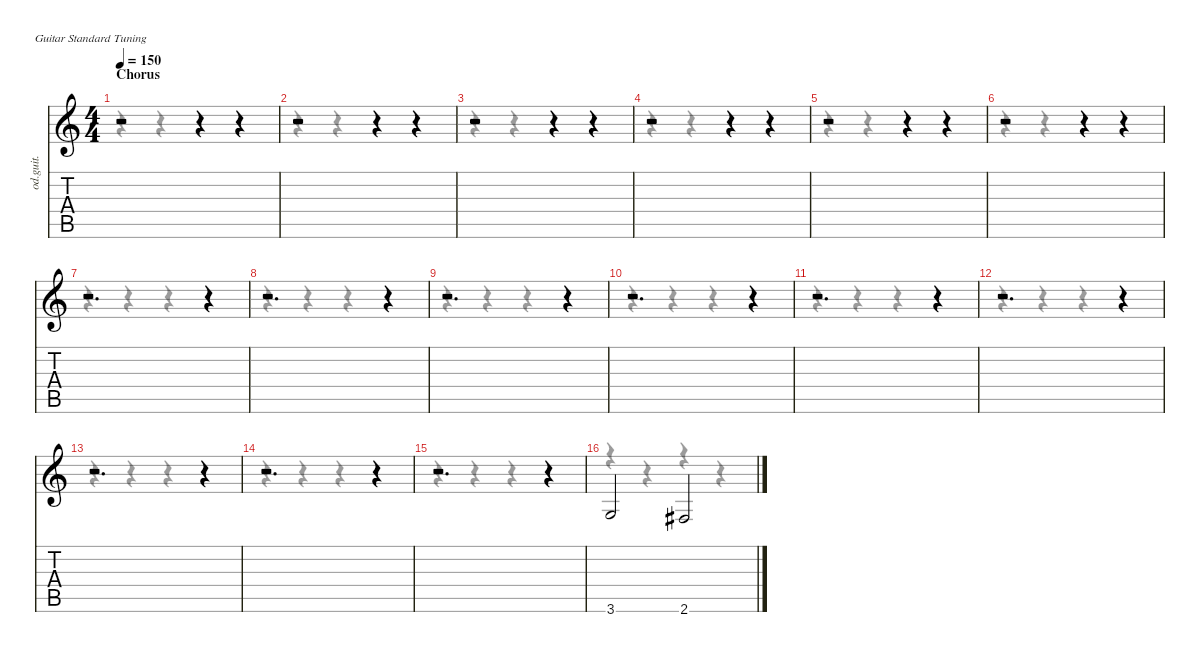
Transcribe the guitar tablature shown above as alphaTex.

\defaultSystemsLayout 4
\hideDynamics
\bracketExtendMode nobrackets
\otherSystemsTrackNameOrientation horizontal
\track ("Gtr OD" "od.guit.") {instrument overdrivenguitar}
\staff {score tabs}
\tuning (E4 B3 G3 D3 A2 E2)
\voice
\ts (4 4)
\section ("" "Chorus")
\tempo 150
\clef g2
\ks c
r.2{dy f beam Up} r.4{beam Up} r.4{beam Up} |
r.2{beam Up} r.4{beam Up} r.4{beam Up} |
r.2{beam Up} r.4{beam Up} r.4{beam Up} |
r.2{beam Up} r.4{beam Up} r.4{beam Up} |
r.2{beam Up} r.4{beam Up} r.4{beam Up} |
r.2{beam Up} r.4{beam Up} r.4{beam Up} |
r.2{d beam Up} r.4{beam Up} |
r.2{d beam Up} r.4{beam Up} |
r.2{d beam Up} r.4{beam Up} |
r.2{d beam Up} r.4{beam Up} |
r.2{d beam Up} r.4{beam Up} |
r.2{d beam Up} r.4{beam Up} |
r.2{d beam Up} r.4{beam Up} |
r.2{d beam Up} r.4{beam Up} |
r.2{d beam Up} r.4{beam Up} |
3.6.2{beam Up} 2.6{acc #}.2{beam Up}
\voice
\clef g2
\ottava regular
\simile none
\ks c
r.4{dy mf beam Down} r.4{beam Down} r.4{beam Down} r.4{beam Down} |
r.4{beam Down} r.4{beam Down} r.4{beam Down} r.4{beam Down} |
r.4{beam Down} r.4{beam Down} r.4{beam Down} r.4{beam Down} |
r.4{beam Down} r.4{beam Down} r.4{beam Down} r.4{beam Down} |
r.4{beam Down} r.4{beam Down} r.4{beam Down} r.4{beam Down} |
r.4{beam Down} r.4{beam Down} r.4{beam Down} r.4{beam Down} |
r.4{beam Down} r.4{beam Down} r.4{beam Down} r.4{beam Down} |
r.4{beam Down} r.4{beam Down} r.4{beam Down} r.4{beam Down} |
r.4{beam Down} r.4{beam Down} r.4{beam Down} r.4{beam Down} |
r.4{beam Down} r.4{beam Down} r.4{beam Down} r.4{beam Down} |
r.4{beam Down} r.4{beam Down} r.4{beam Down} r.4{beam Down} |
r.4{beam Down} r.4{beam Down} r.4{beam Down} r.4{beam Down} |
r.4{beam Down} r.4{beam Down} r.4{beam Down} r.4{beam Down} |
r.4{beam Down} r.4{beam Down} r.4{beam Down} r.4{beam Down} |
r.4{beam Down} r.4{beam Down} r.4{beam Down} r.4{beam Down} |
r.4{beam Down} r.4{beam Down} r.4{beam Down} r.4{beam Down}
